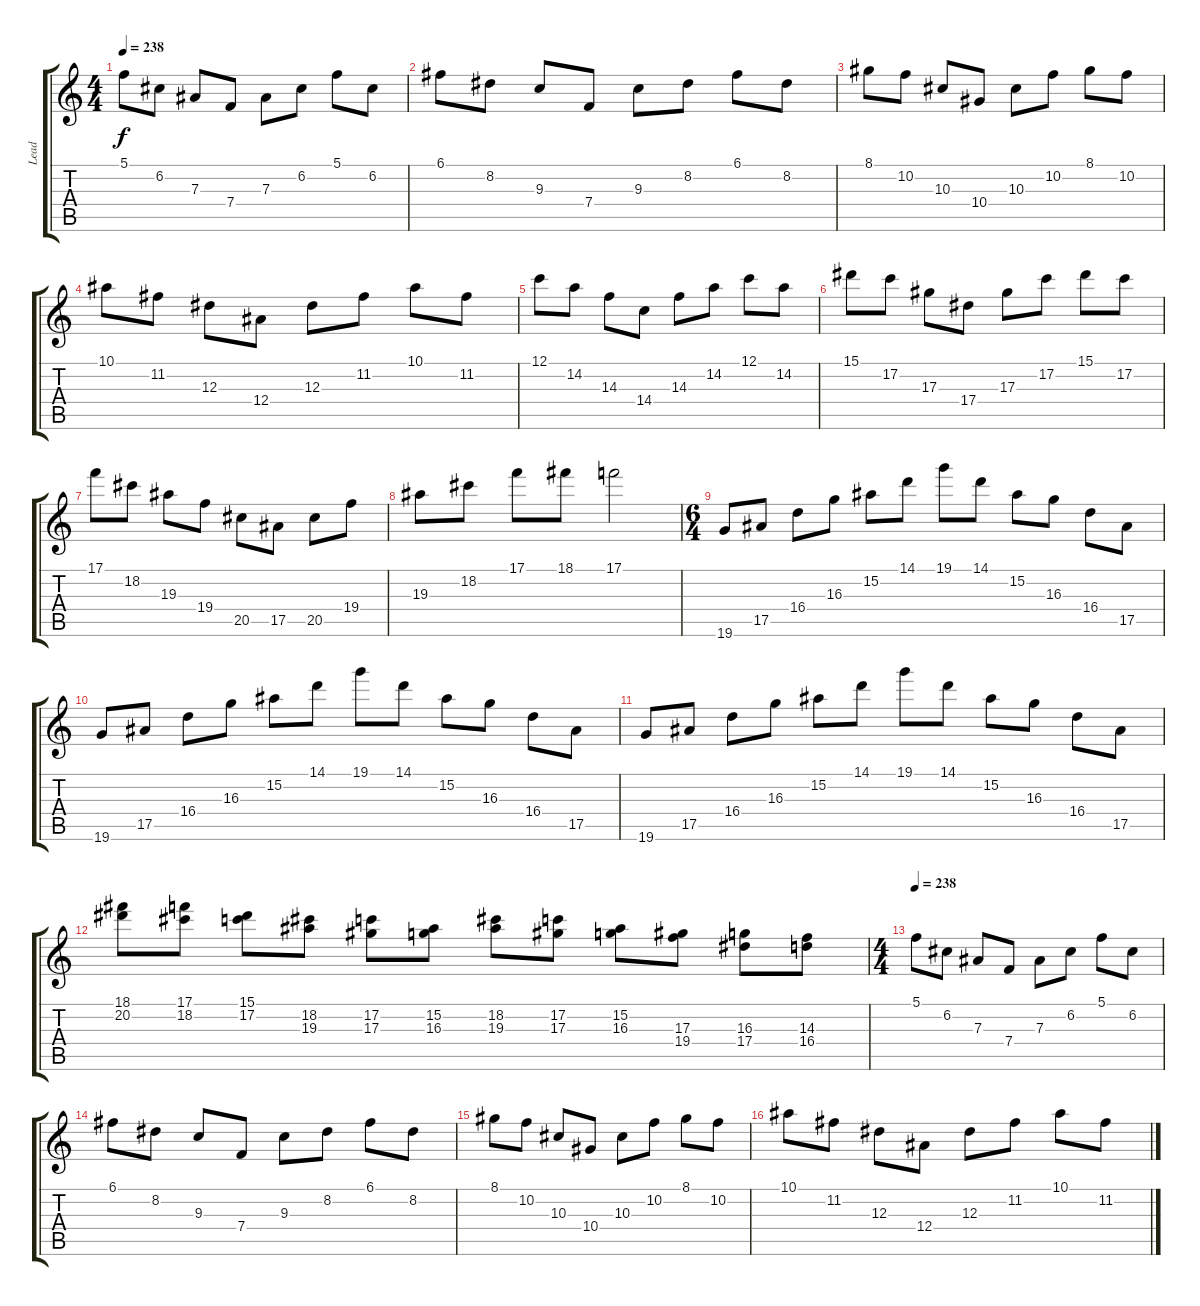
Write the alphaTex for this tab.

\track ("Lead" "Lead") {instrument distortionguitar}
\staff {score tabs}
\tuning (C4 G3 Eb3 Bb2 F2 C2) {hide}
\ts (4 4)
\tempo 238
\clef g2
\ks c
5.1.8{dy f} 6.2.8 7.3.8 7.4.8 7.3.8 6.2.8 5.1.8 6.2.8 |
6.1.8 8.2.8 9.3.8 7.4.8 9.3.8 8.2.8 6.1.8 8.2.8 |
8.1.8 10.2.8 10.3.8 10.4.8 10.3.8 10.2.8 8.1.8 10.2.8 |
10.1.8 11.2.8 12.3.8 12.4.8 12.3.8 11.2.8 10.1.8 11.2.8 |
12.1.8 14.2.8 14.3.8 14.4.8 14.3.8 14.2.8 12.1.8 14.2.8 |
15.1.8 17.2.8 17.3.8 17.4.8 17.3.8 17.2.8 15.1.8 17.2.8 |
17.1.8 18.2.8 19.3.8 19.4.8 20.5.8 17.5.8 20.5.8 19.4.8 |
19.3.8 18.2.8 17.1.8 18.1.8 17.1.2 |
\ts (6 4)
19.6.8 17.5.8 16.4.8 16.3.8 15.2.8 14.1.8 19.1.8 14.1.8 15.2.8 16.3.8 16.4.8 17.5.8 |
19.6.8 17.5.8 16.4.8 16.3.8 15.2.8 14.1.8 19.1.8 14.1.8 15.2.8 16.3.8 16.4.8 17.5.8 |
19.6.8 17.5.8 16.4.8 16.3.8 15.2.8 14.1.8 19.1.8 14.1.8 15.2.8 16.3.8 16.4.8 17.5.8 |
(18.1 20.2).8 (17.1 18.2).8 (15.1 17.2).8 (18.2 19.3).8 (17.2 17.3).8 (15.2 16.3).8 (18.2 19.3).8 (17.2 17.3).8 (15.2 16.3).8 (17.3 19.4).8 (16.3 17.4).8 (14.3 16.4).8 |
\ts (4 4)
\tempo 238
5.1.8 6.2.8 7.3.8 7.4.8 7.3.8 6.2.8 5.1.8 6.2.8 |
6.1.8 8.2.8 9.3.8 7.4.8 9.3.8 8.2.8 6.1.8 8.2.8 |
8.1.8 10.2.8 10.3.8 10.4.8 10.3.8 10.2.8 8.1.8 10.2.8 |
10.1.8 11.2.8 12.3.8 12.4.8 12.3.8 11.2.8 10.1.8 11.2.8
